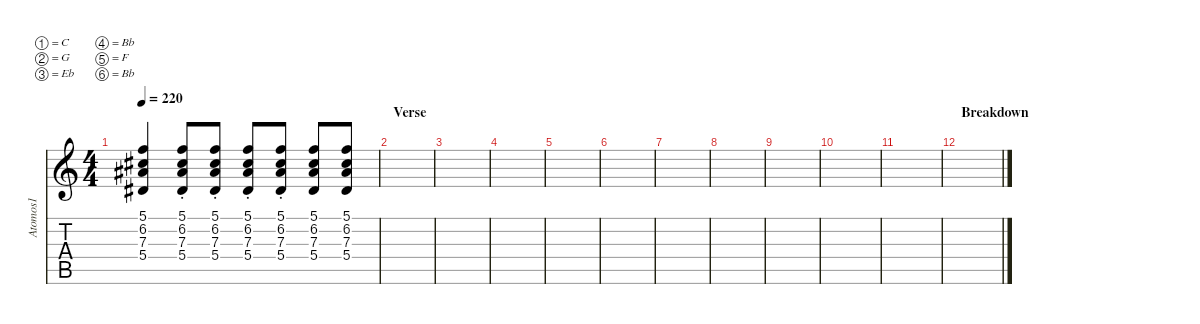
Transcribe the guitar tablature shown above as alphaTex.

\defaultSystemsLayout 4
\hideDynamics
\bracketExtendMode nobrackets
\otherSystemsTrackNameOrientation horizontal
\track ("Atomos1" "Atomos1") {instrument overdrivenguitar}
\staff {score tabs}
\tuning (C4 G3 Eb3 Bb2 F2 Bb1)
\ts (4 4)
\tempo 220
\clef g2
\ks c
(5.4{acc #} 7.3{acc #} 6.2{acc #} 5.1).4{dy mf beam Up} (5.4{st acc #} 7.3{st acc #} 6.2{st acc #} 5.1{st}).8{beam Up} (5.4{st acc #} 7.3{st acc #} 6.2{st acc #} 5.1{st}).8{beam Up} (5.4{st acc #} 7.3{st acc #} 6.2{st acc #} 5.1{st}).8{beam Up} (5.4{st acc #} 7.3{st acc #} 6.2{st acc #} 5.1{st}).8{beam Up} (5.4{acc #} 7.3{acc #} 6.2{acc #} 5.1).8{beam Up} (5.4{acc #} 7.3{acc #} 6.2{acc #} 5.1).8{beam Up} |
\section ("" "Verse")
|
|
|
|
|
|
|
|
|
|
\section ("" "Breakdown")
